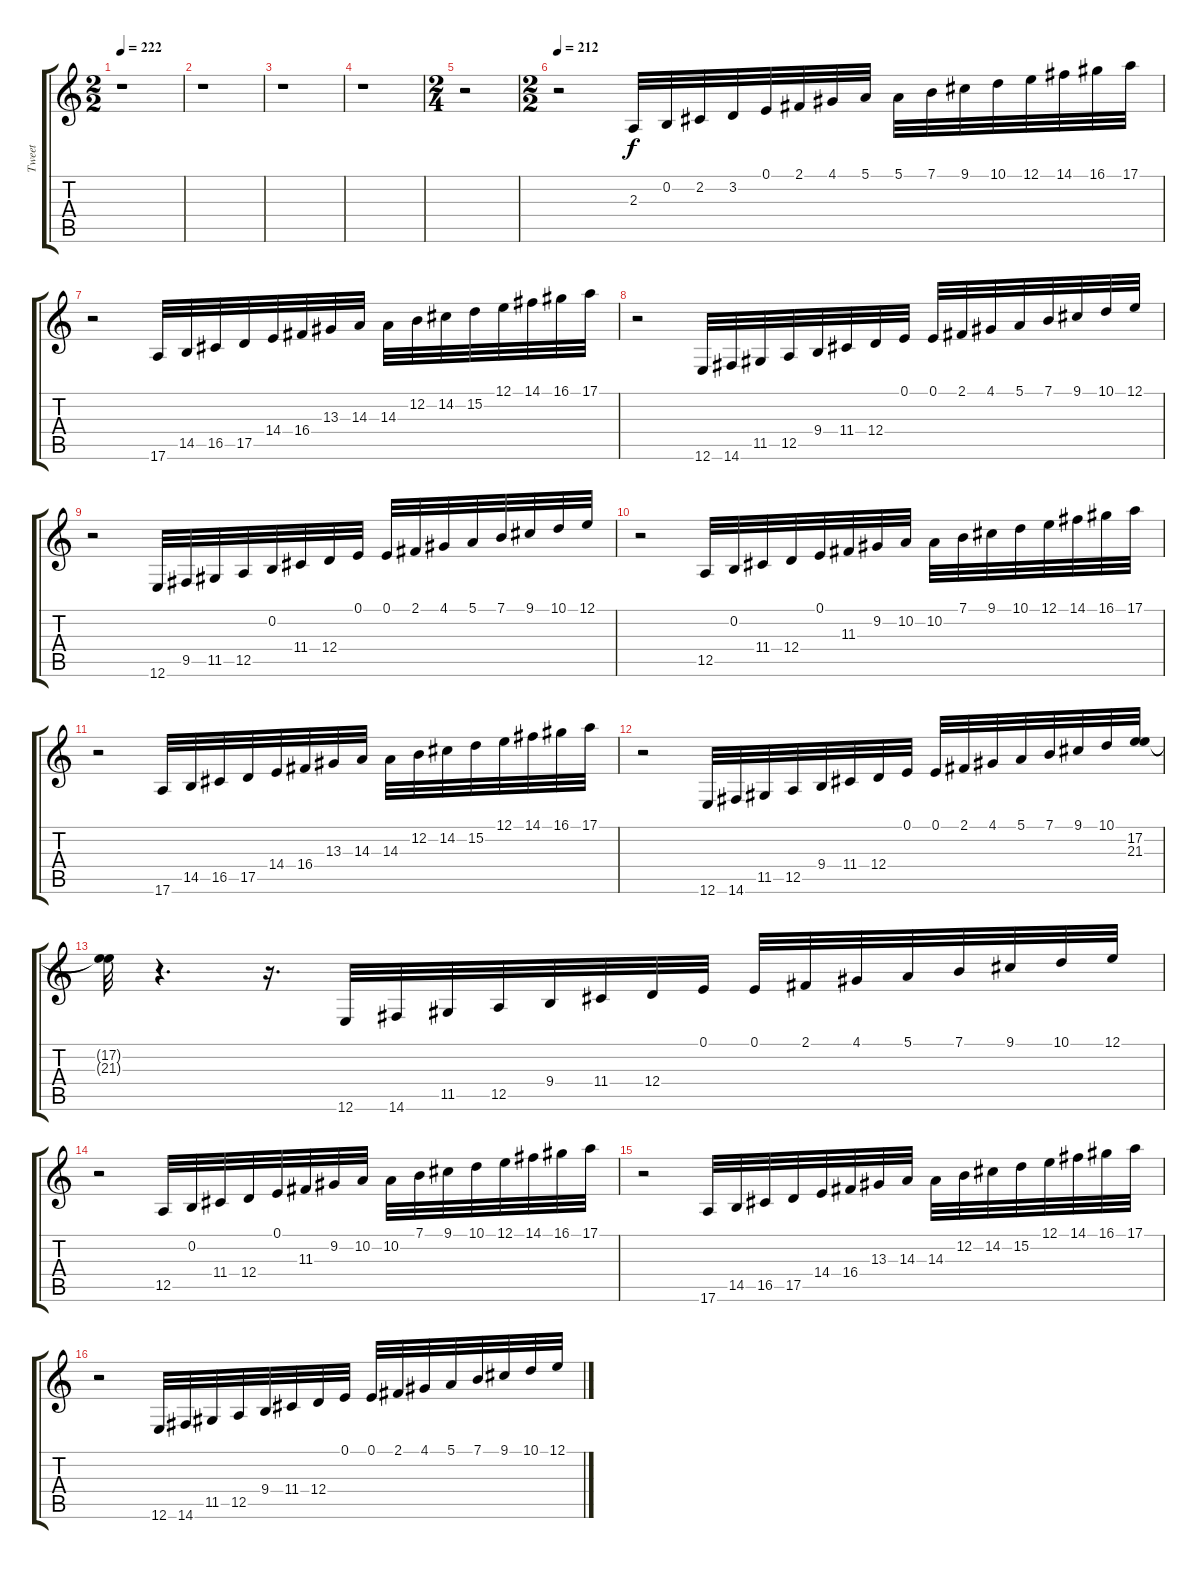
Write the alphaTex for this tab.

\track ("Tweet" "Tweet") {instrument acousticgrandpiano}
\staff {score tabs}
\tuning (E4 B3 G3 D3 A2 E2) {hide}
\ts (2 2)
\tempo 222
\clef g2
\ks c
r.1{dy f} |
r.1 |
r.1 |
r.1 |
\ts (2 4)
r.2 |
\ts (2 2)
\tempo 212
r.2 2.3.32{instrument birdtweet} 0.2.32 2.2.32 3.2.32 0.1.32 2.1.32 4.1.32 5.1.32 5.1.32 7.1.32 9.1.32 10.1.32 12.1.32 14.1.32 16.1.32 17.1.32 |
r.2 17.6.32 14.5.32 16.5.32 17.5.32 14.4.32 16.4.32 13.3.32 14.3.32 14.3.32 12.2.32 14.2.32 15.2.32 12.1.32 14.1.32 16.1.32 17.1.32 |
r.2 12.6.32 14.6.32 11.5.32 12.5.32 9.4.32 11.4.32 12.4.32 0.1.32 0.1.32 2.1.32 4.1.32 5.1.32 7.1.32 9.1.32 10.1.32 12.1.32 |
r.2 12.6.32 9.5.32 11.5.32 12.5.32 0.2.32 11.4.32 12.4.32 0.1.32 0.1.32 2.1.32 4.1.32 5.1.32 7.1.32 9.1.32 10.1.32 12.1.32 |
r.2 12.5.32 0.2.32 11.4.32 12.4.32 0.1.32 11.3.32 9.2.32 10.2.32 10.2.32 7.1.32 9.1.32 10.1.32 12.1.32 14.1.32 16.1.32 17.1.32 |
r.2 17.6.32 14.5.32 16.5.32 17.5.32 14.4.32 16.4.32 13.3.32 14.3.32 14.3.32 12.2.32 14.2.32 15.2.32 12.1.32 14.1.32 16.1.32 17.1.32 |
r.2 12.6.32 14.6.32 11.5.32 12.5.32 9.4.32 11.4.32 12.4.32 0.1.32 0.1.32 2.1.32 4.1.32 5.1.32 7.1.32 9.1.32 10.1.32 (17.2 21.3).32 |
(17.2{t} 21.3{t}).32 r.4{d} r.16{d} 12.6.32 14.6.32 11.5.32 12.5.32 9.4.32 11.4.32 12.4.32 0.1.32 0.1.32 2.1.32 4.1.32 5.1.32 7.1.32 9.1.32 10.1.32 12.1.32 |
r.2 12.5.32{instrument birdtweet} 0.2.32 11.4.32 12.4.32 0.1.32 11.3.32 9.2.32 10.2.32 10.2.32 7.1.32 9.1.32 10.1.32 12.1.32 14.1.32 16.1.32 17.1.32 |
r.2 17.6.32 14.5.32 16.5.32 17.5.32 14.4.32 16.4.32 13.3.32 14.3.32 14.3.32 12.2.32 14.2.32 15.2.32 12.1.32 14.1.32 16.1.32 17.1.32 |
r.2 12.6.32 14.6.32 11.5.32 12.5.32 9.4.32 11.4.32 12.4.32 0.1.32 0.1.32 2.1.32 4.1.32 5.1.32 7.1.32 9.1.32 10.1.32 12.1.32
